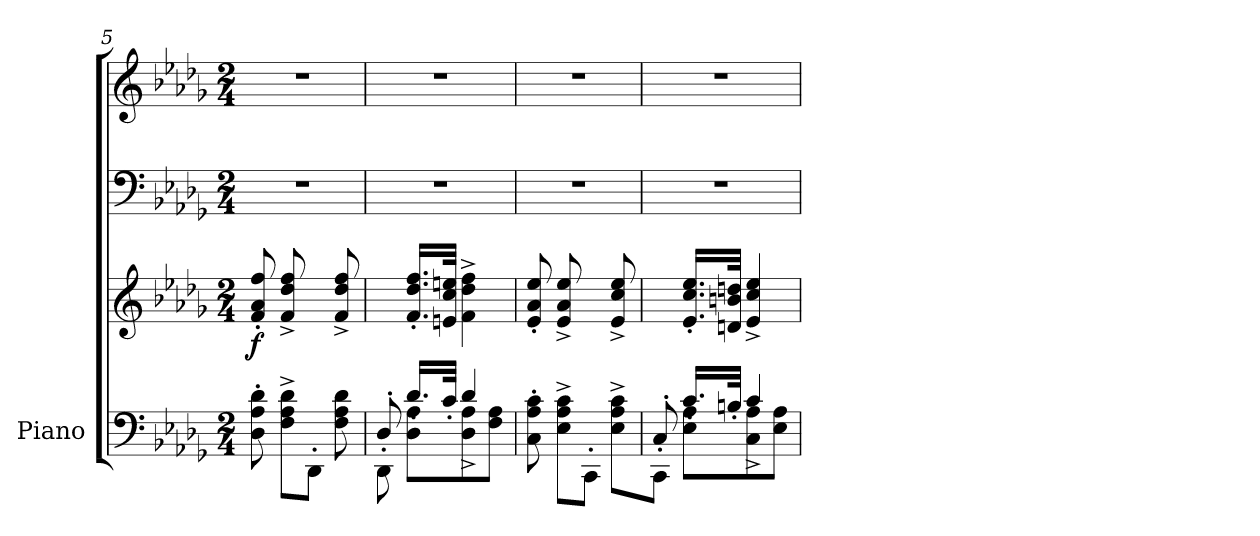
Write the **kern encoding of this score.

**kern	**kern	**kern	**kern	**dynam
*part1	*part1	*part1	*part1	*part1
*staff4	*staff3	*staff2	*staff1	*staff1/2/3/4
*I"Piano	*	*	*	*
*I'Pno.	*	*	*	*
*clefF4	*clefG2	*clefF4	*clefG2	*
*k[b-e-a-d-g-]	*k[b-e-a-d-g-]	*k[b-e-a-d-g-]	*k[b-e-a-d-g-]	*
*M2/4	*M2/4	*M2/4	*M2/4	*
=5	=5	=5	=5	=5
*^	*	*	*	*
!	!	!	!	!	!LO:DY:b=3
8D-\' 8A-\' 8d-\'	4ryy	8f/' 8a-/' 8ff/'	2r	2r	f
8F\^ 8A-\^ 8d-\^L	.	8f/^ 8dd-/^ 8ff/^L	.	.	.
8DD-'\J	8D-'/J	8ryy	.	.	.
8F\ 8A-\ 8d-\	8ryy	8f/^ 8dd-/^ 8ff/^	.	.	.
!!LO:LB:g=z
=6	=6	=6	=6	=6	=6
*	*^	*	*	*	*
8DD-'\	8ryy	8D-'/	8ryy	2r	2r	.
8D-\ 8A-\L	16.d-'/LL	4.ryy	16.f/' 16.dd-/' 16.ff/'LL	.	.	.
.	32c'/JJk	.	32en/ 32cc/ 32een/JJk	.	.	.
8D-\ 8A-\	4d-^/	.	4f\^ 4dd-\^ 4ff\^	.	.	.
8F\ 8A-\J	.	.	.	.	.	.
*	*v	*v	*	*	*	*
=7	=7	=7	=7	=7	=7
8C\' 8A-\' 8c\'	4ryy	8e-/' 8a-/' 8ee-/'	2r	2r	.
8E-\^ 8A-\^ 8c\^L	.	8e-/^ 8a-/^ 8ee-/^L	.	.	.
8CC'\J	8C'/J	8ryy	.	.	.
8E-\^ 8A-\^ 8c\^L	8ryy	8e-/^ 8cc/^ 8ee-/^	.	.	.
=8	=8	=8	=8	=8	=8
*	*^	*	*	*	*
8CC'\J	8ryy	8C'/	8ryy	2r	2r	.
8E-\ 8A-\L	16.c'/LL	4.ryy	16.e-/' 16.cc/' 16.ee-/'LL	.	.	.
.	32Bn'/JJk	.	32dn/ 32bn/ 32ddn/JJk	.	.	.
8C\ 8A-\	4c^/	.	4e-/^ 4cc/^ 4ee-/^	.	.	.
8E-\ 8A-\J	.	.	.	.	.	.
*v	*v	*v	*	*	*	*
=	=	=	=	=
*-	*-	*-	*-	*-
